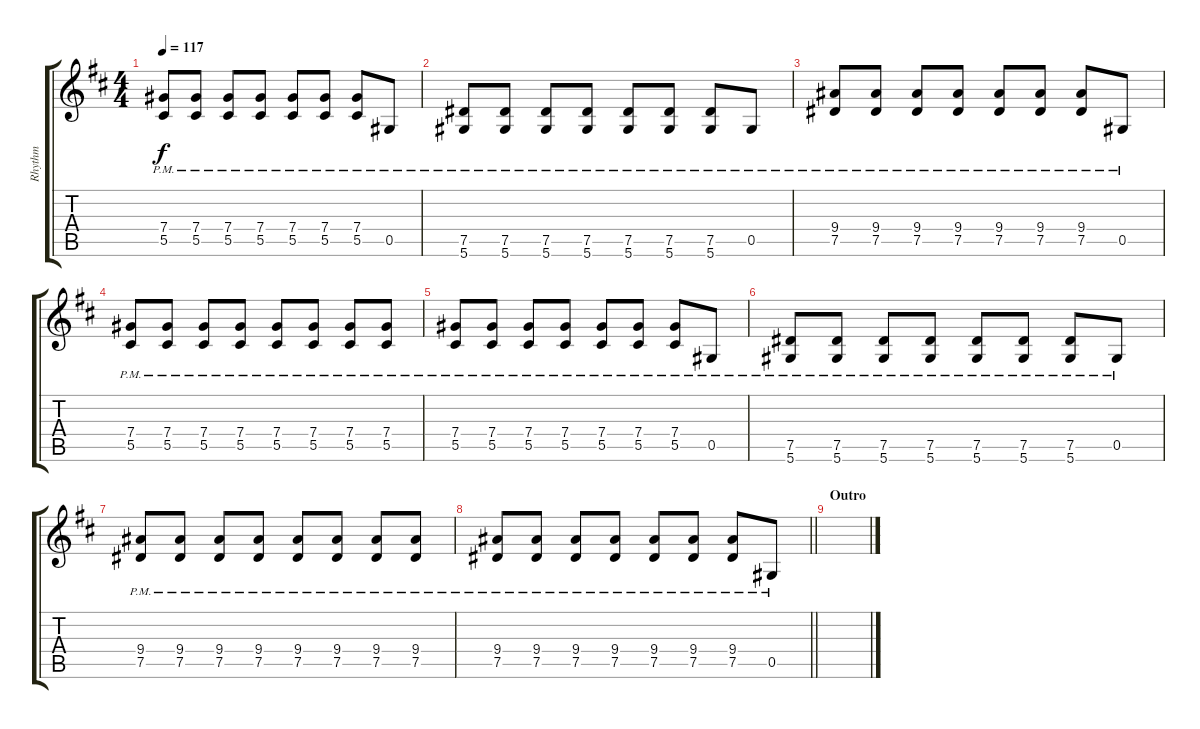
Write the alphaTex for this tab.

\track ("Rhythm" "Rhythm") {instrument overdrivenguitar}
\staff {score tabs}
\tuning (Eb4 Bb3 Gb3 Db3 Ab2 Eb2) {hide}
\ts (4 4)
\tempo 117
\clef g2
\ks d
(7.4{pm} 5.5{pm}).8{dy f} (7.4{pm} 5.5{pm}).8 (7.4{pm} 5.5{pm}).8 (7.4{pm} 5.5{pm}).8 (7.4{pm} 5.5{pm}).8 (7.4{pm} 5.5{pm}).8 (7.4{pm} 5.5{pm}).8 0.5{pm}.8 |
(7.5{pm} 5.6{pm}).8 (7.5{pm} 5.6{pm}).8 (7.5{pm} 5.6{pm}).8 (7.5{pm} 5.6{pm}).8 (7.5{pm} 5.6{pm}).8 (7.5{pm} 5.6{pm}).8 (7.5{pm} 5.6{pm}).8 0.5{pm}.8 |
(9.4{pm} 7.5{pm}).8 (9.4{pm} 7.5{pm}).8 (9.4{pm} 7.5{pm}).8 (9.4{pm} 7.5{pm}).8 (9.4{pm} 7.5{pm}).8 (9.4{pm} 7.5{pm}).8 (9.4{pm} 7.5{pm}).8 0.5{pm}.8 |
(7.4{pm} 5.5{pm}).8 (7.4{pm} 5.5{pm}).8 (7.4{pm} 5.5{pm}).8 (7.4{pm} 5.5{pm}).8 (7.4{pm} 5.5{pm}).8 (7.4{pm} 5.5{pm}).8 (7.4{pm} 5.5{pm}).8 (7.4{pm} 5.5{pm}).8 |
(7.4{pm} 5.5{pm}).8 (7.4{pm} 5.5{pm}).8 (7.4{pm} 5.5{pm}).8 (7.4{pm} 5.5{pm}).8 (7.4{pm} 5.5{pm}).8 (7.4{pm} 5.5{pm}).8 (7.4{pm} 5.5{pm}).8 0.5{pm}.8 |
(7.5{pm} 5.6{pm}).8 (7.5{pm} 5.6{pm}).8 (7.5{pm} 5.6{pm}).8 (7.5{pm} 5.6{pm}).8 (7.5{pm} 5.6{pm}).8 (7.5{pm} 5.6{pm}).8 (7.5{pm} 5.6{pm}).8 0.5{pm}.8 |
(9.4{pm} 7.5{pm}).8 (9.4{pm} 7.5{pm}).8 (9.4{pm} 7.5{pm}).8 (9.4{pm} 7.5{pm}).8 (9.4{pm} 7.5{pm}).8 (9.4{pm} 7.5{pm}).8 (9.4{pm} 7.5{pm}).8 (9.4{pm} 7.5{pm}).8 |
\barLineRight lightlight
(9.4{pm} 7.5{pm}).8 (9.4{pm} 7.5{pm}).8 (9.4{pm} 7.5{pm}).8 (9.4{pm} 7.5{pm}).8 (9.4{pm} 7.5{pm}).8 (9.4{pm} 7.5{pm}).8 (9.4{pm} 7.5{pm}).8 0.5{pm}.8 |
\section ("" "Outro")
